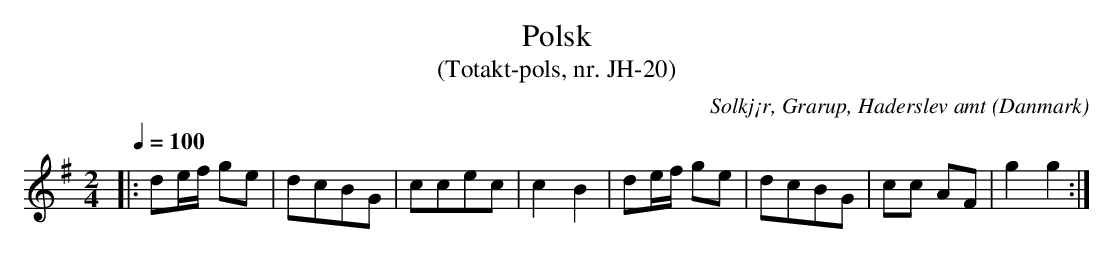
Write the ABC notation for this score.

X:1
T:Polsk
T:(Totakt-pols, nr. JH-20)
O:Solkj¡r, Grarup, Haderslev amt (Danmark)
M:2/4
L:1/8
Q:1/4=100
K:G
|: de/f/ ge | dcBG | ccec | c2 B2 | de/f/ ge | dcBG | cc AF | g2 g2 :|
